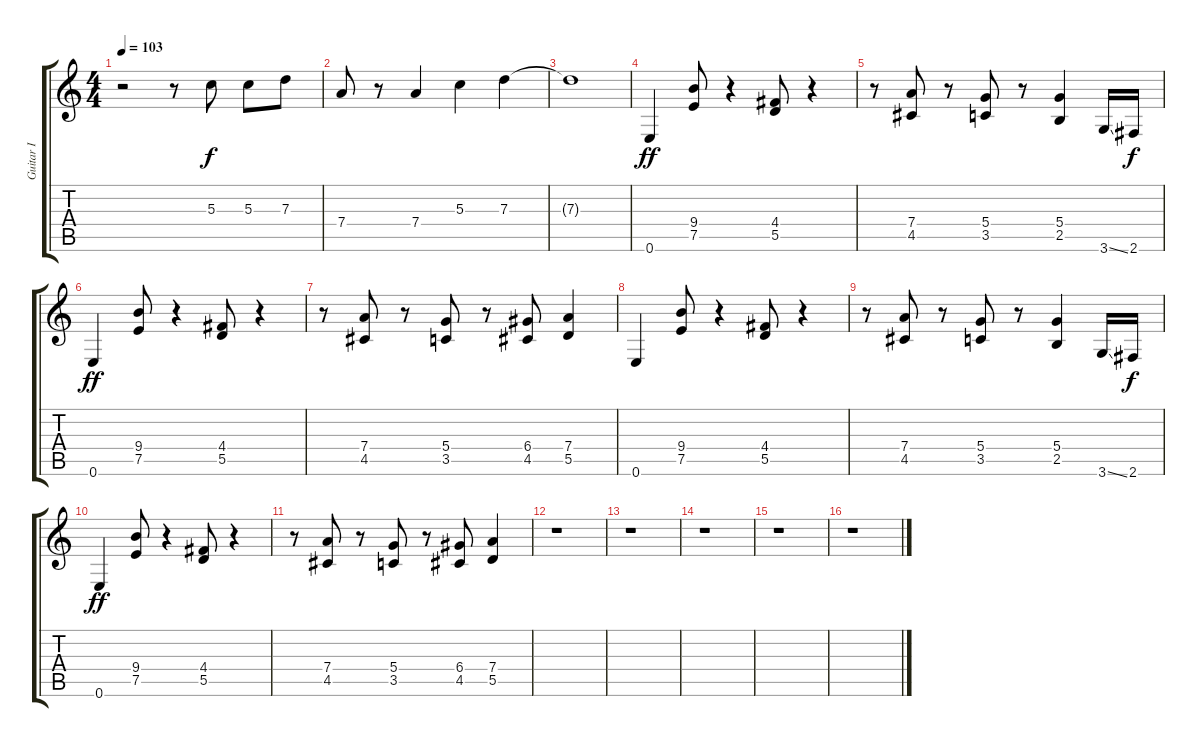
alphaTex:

\track ("Guitar I" "Guitar I") {instrument overdrivenguitar}
\staff {score tabs}
\tuning (E4 B3 G3 D3 A2 E2) {hide}
\ts (4 4)
\tempo 103
\clef g2
\ks c
r.2{dy f} r.8 5.3.8 5.3.8 7.3.8 |
7.4.8 r.8 7.4.4 5.3.4 7.3.4 |
7.3{t}.1 |
0.6.4{dy ff} (9.4 7.5).8 r.4 (4.4 5.5).8 r.4 |
r.8 (7.4 4.5).8 r.8 (5.4 3.5).8 r.8 (5.4 2.5).4 3.6{ss}.16 2.6.16{dy f} |
0.6.4{dy ff} (9.4 7.5).8 r.4 (4.4 5.5).8 r.4 |
r.8 (7.4 4.5).8 r.8 (5.4 3.5).8 r.8 (6.4 4.5).8 (7.4 5.5).4 |
0.6.4 (9.4 7.5).8 r.4 (4.4 5.5).8 r.4 |
r.8 (7.4 4.5).8 r.8 (5.4 3.5).8 r.8 (5.4 2.5).4 3.6{ss}.16 2.6.16{dy f} |
0.6.4{dy ff} (9.4 7.5).8 r.4 (4.4 5.5).8 r.4 |
r.8 (7.4 4.5).8 r.8 (5.4 3.5).8 r.8 (6.4 4.5).8 (7.4 5.5).4 |
r.1 |
r.1 |
r.1 |
r.1 |
r.1
